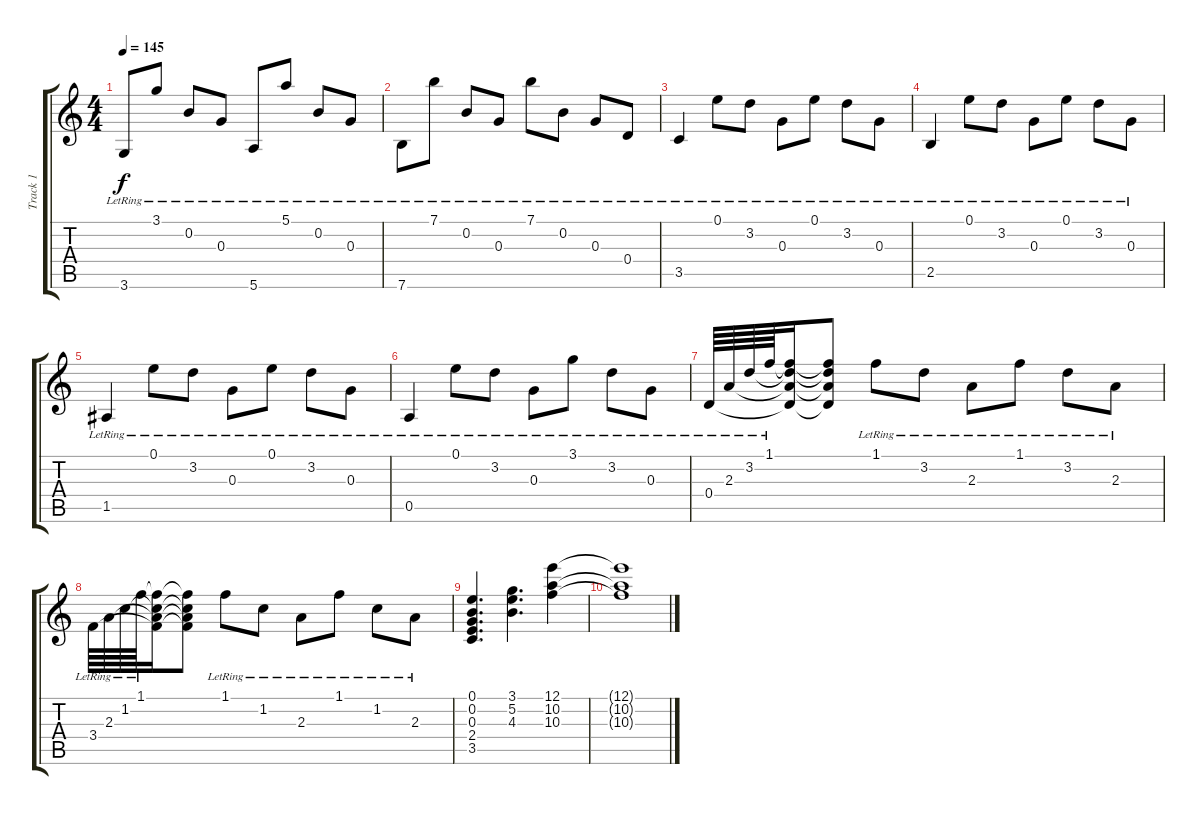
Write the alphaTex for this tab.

\track ("Track 1" "Track 1") {instrument acousticguitarsteel}
\staff {score tabs}
\tuning (E4 B3 G3 D3 A2 E2) {hide}
\ts (4 4)
\tempo 145
\clef g2
\ks c
3.6{lr}.8{dy f} 3.1{lr}.8 0.2{lr}.8 0.3{lr}.8 5.6{lr}.8 5.1{lr}.8 0.2{lr}.8 0.3{lr}.8 |
7.6{lr}.8 7.1{lr}.8 0.2{lr}.8 0.3{lr}.8 7.1{lr}.8 0.2{lr}.8 0.3{lr}.8 0.4{lr}.8 |
3.5{lr}.4 0.1{lr}.8 3.2{lr}.8 0.3{lr}.8 0.1{lr}.8 3.2{lr}.8 0.3{lr}.8 |
2.5{lr}.4 0.1{lr}.8 3.2{lr}.8 0.3{lr}.8 0.1{lr}.8 3.2{lr}.8 0.3{lr}.8 |
1.5{lr}.4 0.1{lr}.8 3.2{lr}.8 0.3{lr}.8 0.1{lr}.8 3.2{lr}.8 0.3{lr}.8 |
0.5{lr}.4 0.1{lr}.8 3.2{lr}.8 0.3{lr}.8 3.1{lr}.8 3.2{lr}.8 0.3{lr}.8 |
0.4{lr}.64 2.3{lr}.64 3.2{lr}.64 1.1{lr}.64 (1.1{t} 3.2{t} 2.3{t} 0.4{t}).16 (1.1{t} 3.2{t} 2.3{t} 0.4{t}).8 1.1{lr}.8 3.2{lr}.8 2.3{lr}.8 1.1{lr}.8 3.2{lr}.8 2.3{lr}.8 |
3.4{lr}.64 2.3{lr}.64 1.2{lr}.64 1.1{lr}.64 (1.1{t} 1.2{t} 2.3{t} 3.4{t}).16 (1.1{t} 1.2{t} 2.3{t} 3.4{t}).8 1.1{lr}.8 1.2{lr}.8 2.3{lr}.8 1.1{lr}.8 1.2{lr}.8 2.3{lr}.8 |
(0.1 0.2 0.3 2.4 3.5).4{d} (3.1 5.2 4.3).4{d} (12.1 10.2 10.3).4 |
(12.1{t} 10.2{t} 10.3{t}).1
